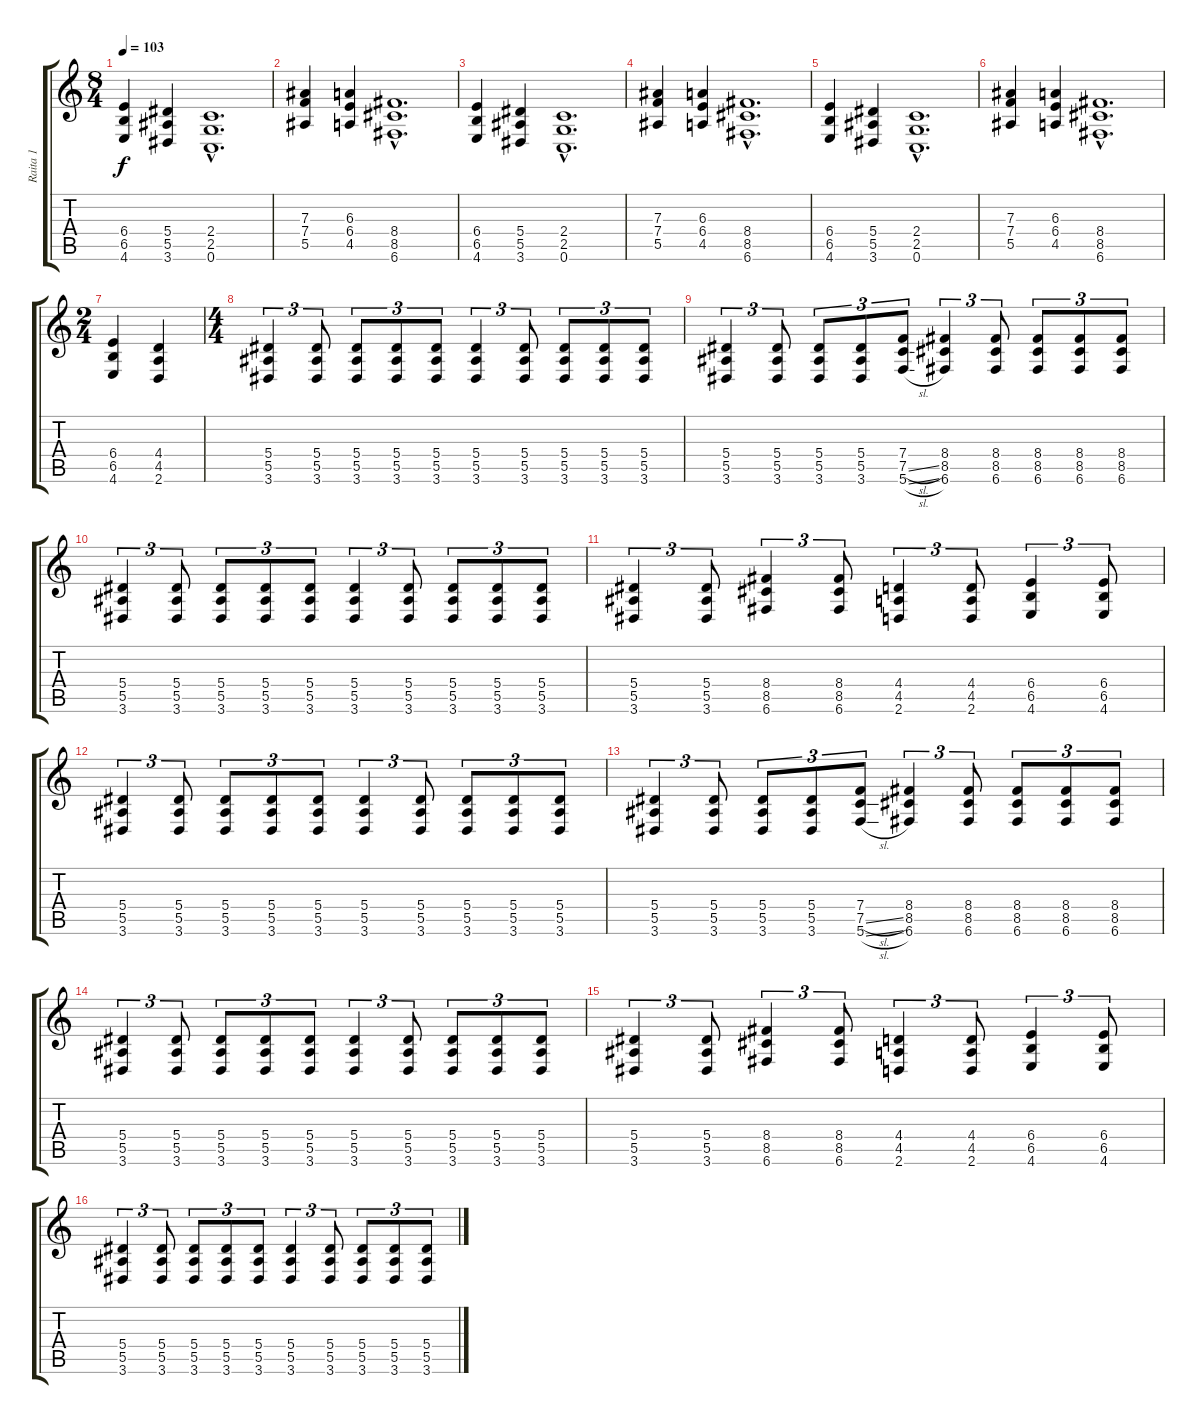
\track ("Raita 1" "Raita 1") {instrument distortionguitar}
\staff {score tabs}
\tuning (C4 G3 Eb3 Bb2 F2 C2) {hide}
\ts (8 4)
\tempo 103
\clef g2
\ks c
(6.4 6.5 4.6).4{dy f} (5.4 5.5 3.6).4 (2.4{hac} 2.5{hac} 0.6{hac}).1{d} |
(7.3 7.4 5.5).4 (6.3 6.4 4.5).4 (8.4{hac} 8.5{hac} 6.6{hac}).1{d} |
(6.4 6.5 4.6).4 (5.4 5.5 3.6).4 (2.4{hac} 2.5{hac} 0.6{hac}).1{d} |
(7.3 7.4 5.5).4 (6.3 6.4 4.5).4 (8.4{hac} 8.5{hac} 6.6{hac}).1{d} |
(6.4 6.5 4.6).4 (5.4 5.5 3.6).4 (2.4{hac} 2.5{hac} 0.6{hac}).1{d} |
(7.3 7.4 5.5).4 (6.3 6.4 4.5).4 (8.4{hac} 8.5{hac} 6.6{hac}).1{d} |
\ts (2 4)
(6.4 6.5 4.6).4 (4.4 4.5 2.6).4 |
\ts (4 4)
(5.4 5.5 3.6).4{tu (3 2)} (5.4 5.5 3.6).8{tu (3 2)} (5.4 5.5 3.6).8{tu (3 2)} (5.4 5.5 3.6).8{tu (3 2)} (5.4 5.5 3.6).8{tu (3 2)} (5.4 5.5 3.6).4{tu (3 2)} (5.4 5.5 3.6).8{tu (3 2)} (5.4 5.5 3.6).8{tu (3 2)} (5.4 5.5 3.6).8{tu (3 2)} (5.4 5.5 3.6).8{tu (3 2)} |
(5.4 5.5 3.6).4{tu (3 2)} (5.4 5.5 3.6).8{tu (3 2)} (5.4 5.5 3.6).8{tu (3 2)} (5.4 5.5 3.6).8{tu (3 2)} (7.4 7.5{sl} 5.6{sl}).8{tu (3 2)} (8.4 8.5 6.6).4{tu (3 2)} (8.4 8.5 6.6).8{tu (3 2)} (8.4 8.5 6.6).8{tu (3 2)} (8.4 8.5 6.6).8{tu (3 2)} (8.4 8.5 6.6).8{tu (3 2)} |
(5.4 5.5 3.6).4{tu (3 2)} (5.4 5.5 3.6).8{tu (3 2)} (5.4 5.5 3.6).8{tu (3 2)} (5.4 5.5 3.6).8{tu (3 2)} (5.4 5.5 3.6).8{tu (3 2)} (5.4 5.5 3.6).4{tu (3 2)} (5.4 5.5 3.6).8{tu (3 2)} (5.4 5.5 3.6).8{tu (3 2)} (5.4 5.5 3.6).8{tu (3 2)} (5.4 5.5 3.6).8{tu (3 2)} |
(5.4 5.5 3.6).4{tu (3 2)} (5.4 5.5 3.6).8{tu (3 2)} (8.4 8.5 6.6).4{tu (3 2)} (8.4 8.5 6.6).8{tu (3 2)} (4.4 4.5 2.6).4{tu (3 2)} (4.4 4.5 2.6).8{tu (3 2)} (6.4 6.5 4.6).4{tu (3 2)} (6.4 6.5 4.6).8{tu (3 2)} |
(5.4 5.5 3.6).4{tu (3 2)} (5.4 5.5 3.6).8{tu (3 2)} (5.4 5.5 3.6).8{tu (3 2)} (5.4 5.5 3.6).8{tu (3 2)} (5.4 5.5 3.6).8{tu (3 2)} (5.4 5.5 3.6).4{tu (3 2)} (5.4 5.5 3.6).8{tu (3 2)} (5.4 5.5 3.6).8{tu (3 2)} (5.4 5.5 3.6).8{tu (3 2)} (5.4 5.5 3.6).8{tu (3 2)} |
(5.4 5.5 3.6).4{tu (3 2)} (5.4 5.5 3.6).8{tu (3 2)} (5.4 5.5 3.6).8{tu (3 2)} (5.4 5.5 3.6).8{tu (3 2)} (7.4 7.5{sl} 5.6{sl}).8{tu (3 2)} (8.4 8.5 6.6).4{tu (3 2)} (8.4 8.5 6.6).8{tu (3 2)} (8.4 8.5 6.6).8{tu (3 2)} (8.4 8.5 6.6).8{tu (3 2)} (8.4 8.5 6.6).8{tu (3 2)} |
(5.4 5.5 3.6).4{tu (3 2)} (5.4 5.5 3.6).8{tu (3 2)} (5.4 5.5 3.6).8{tu (3 2)} (5.4 5.5 3.6).8{tu (3 2)} (5.4 5.5 3.6).8{tu (3 2)} (5.4 5.5 3.6).4{tu (3 2)} (5.4 5.5 3.6).8{tu (3 2)} (5.4 5.5 3.6).8{tu (3 2)} (5.4 5.5 3.6).8{tu (3 2)} (5.4 5.5 3.6).8{tu (3 2)} |
(5.4 5.5 3.6).4{tu (3 2)} (5.4 5.5 3.6).8{tu (3 2)} (8.4 8.5 6.6).4{tu (3 2)} (8.4 8.5 6.6).8{tu (3 2)} (4.4 4.5 2.6).4{tu (3 2)} (4.4 4.5 2.6).8{tu (3 2)} (6.4 6.5 4.6).4{tu (3 2)} (6.4 6.5 4.6).8{tu (3 2)} |
(5.4 5.5 3.6).4{tu (3 2)} (5.4 5.5 3.6).8{tu (3 2)} (5.4 5.5 3.6).8{tu (3 2)} (5.4 5.5 3.6).8{tu (3 2)} (5.4 5.5 3.6).8{tu (3 2)} (5.4 5.5 3.6).4{tu (3 2)} (5.4 5.5 3.6).8{tu (3 2)} (5.4 5.5 3.6).8{tu (3 2)} (5.4 5.5 3.6).8{tu (3 2)} (5.4 5.5 3.6).8{tu (3 2)}
